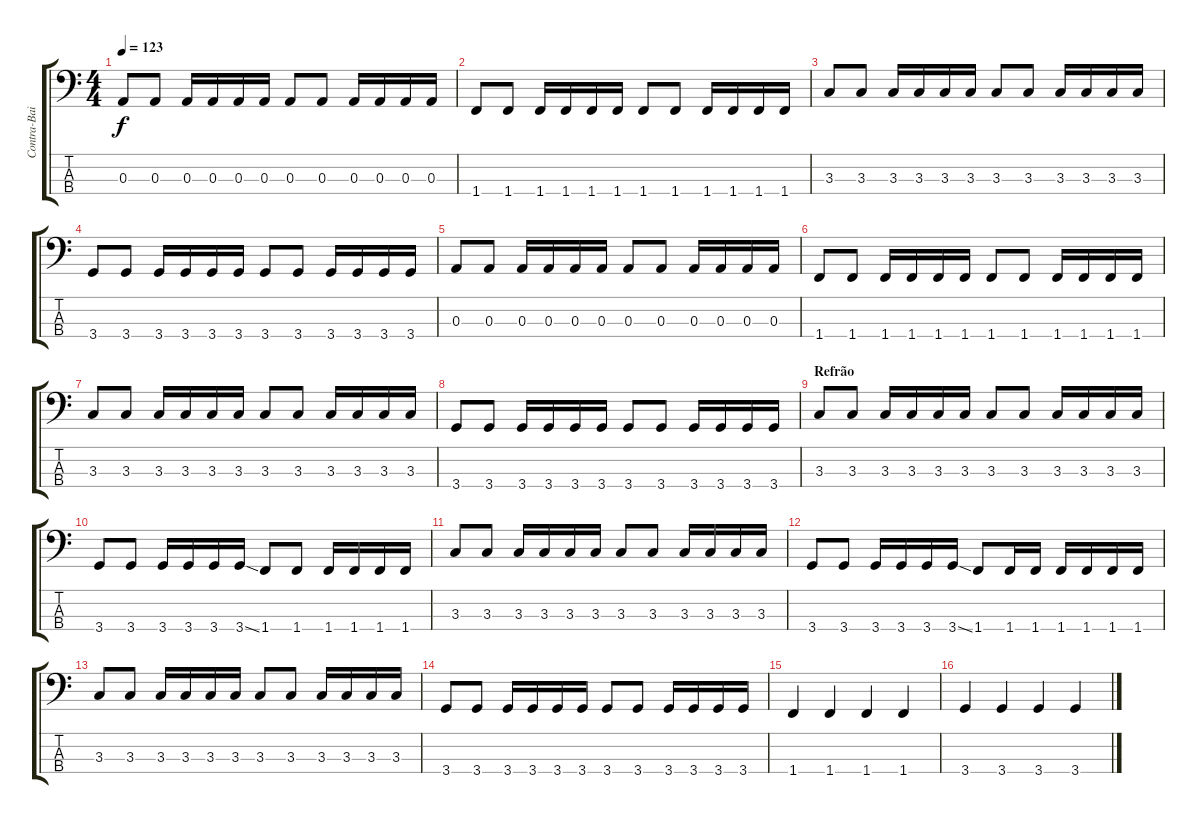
\track ("Contra-Baixo" "Contra-Bai") {instrument electricbassfinger}
\staff {score tabs}
\tuning (G2 D2 A1 E1) {hide}
\ts (4 4)
\tempo 123
\clef f4
\ks c
0.3.8{dy f} 0.3.8 0.3.16 0.3.16 0.3.16 0.3.16 0.3.8 0.3.8 0.3.16 0.3.16 0.3.16 0.3.16 |
1.4.8 1.4.8 1.4.16 1.4.16 1.4.16 1.4.16 1.4.8 1.4.8 1.4.16 1.4.16 1.4.16 1.4.16 |
3.3.8 3.3.8 3.3.16 3.3.16 3.3.16 3.3.16 3.3.8 3.3.8 3.3.16 3.3.16 3.3.16 3.3.16 |
3.4.8 3.4.8 3.4.16 3.4.16 3.4.16 3.4.16 3.4.8 3.4.8 3.4.16 3.4.16 3.4.16 3.4.16 |
0.3.8 0.3.8 0.3.16 0.3.16 0.3.16 0.3.16 0.3.8 0.3.8 0.3.16 0.3.16 0.3.16 0.3.16 |
1.4.8 1.4.8 1.4.16 1.4.16 1.4.16 1.4.16 1.4.8 1.4.8 1.4.16 1.4.16 1.4.16 1.4.16 |
3.3.8 3.3.8 3.3.16 3.3.16 3.3.16 3.3.16 3.3.8 3.3.8 3.3.16 3.3.16 3.3.16 3.3.16 |
3.4.8 3.4.8 3.4.16 3.4.16 3.4.16 3.4.16 3.4.8 3.4.8 3.4.16 3.4.16 3.4.16 3.4.16 |
\section ("" "Refrão")
3.3.8 3.3.8 3.3.16 3.3.16 3.3.16 3.3.16 3.3.8 3.3.8 3.3.16 3.3.16 3.3.16 3.3.16 |
3.4.8 3.4.8 3.4.16 3.4.16 3.4.16 3.4{ss}.16 1.4.8 1.4.8 1.4.16 1.4.16 1.4.16 1.4.16 |
3.3.8 3.3.8 3.3.16 3.3.16 3.3.16 3.3.16 3.3.8 3.3.8 3.3.16 3.3.16 3.3.16 3.3.16 |
3.4.8 3.4.8 3.4.16 3.4.16 3.4.16 3.4{ss}.16 1.4.8 1.4.16 1.4.16 1.4.16 1.4.16 1.4.16 1.4.16 |
3.3.8 3.3.8 3.3.16 3.3.16 3.3.16 3.3.16 3.3.8 3.3.8 3.3.16 3.3.16 3.3.16 3.3.16 |
3.4.8 3.4.8 3.4.16 3.4.16 3.4.16 3.4.16 3.4.8 3.4.8 3.4.16 3.4.16 3.4.16 3.4.16 |
1.4.4 1.4.4 1.4.4 1.4.4 |
3.4.4 3.4.4 3.4.4 3.4.4
